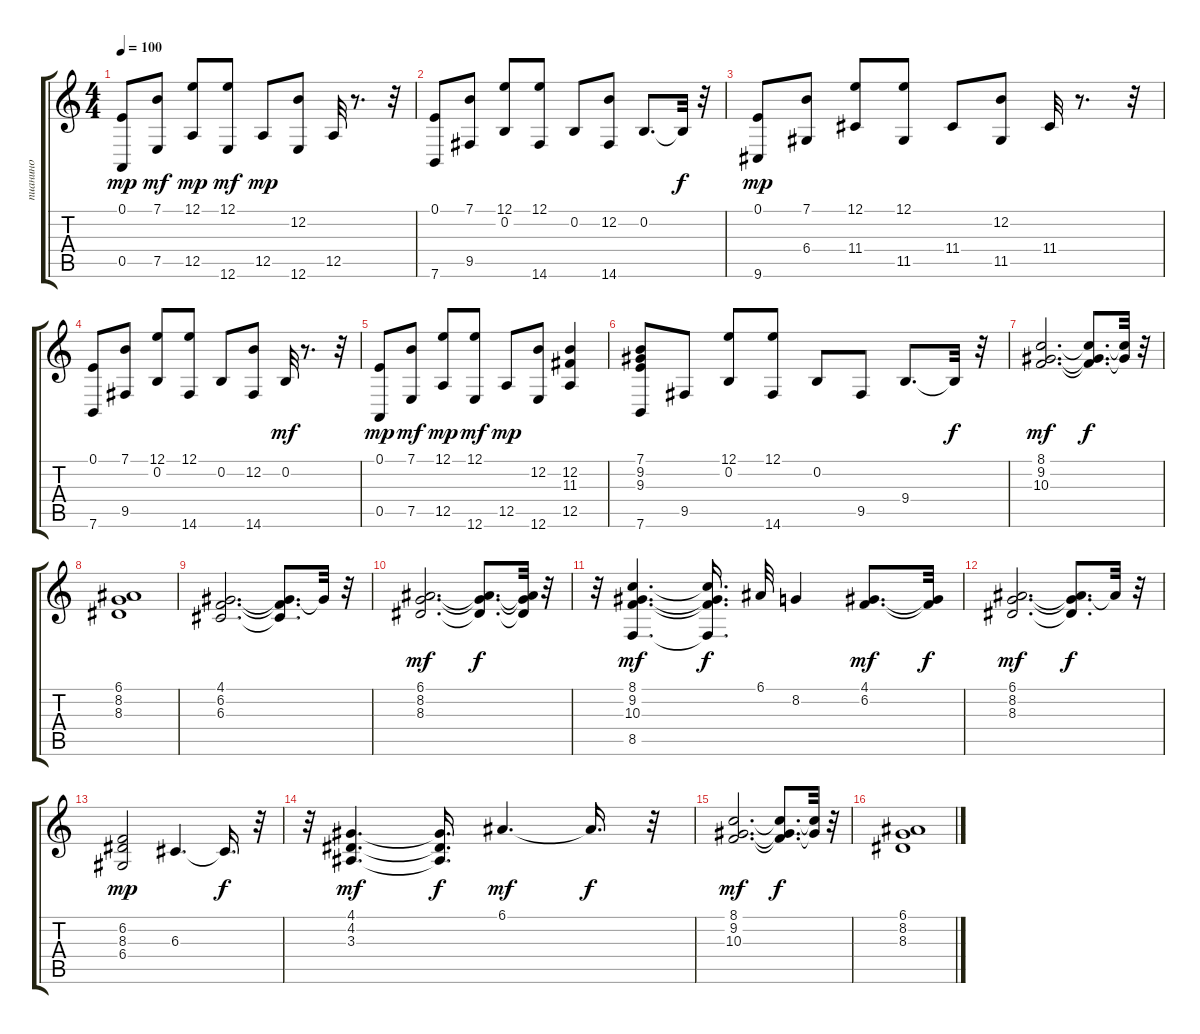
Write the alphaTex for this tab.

\track ("пианино" "пианино") {instrument electricgrandpiano}
\staff {score tabs}
\tuning (E4 B3 G3 D3 A2 E2) {hide}
\ts (4 4)
\tempo 100
\clef g2
\ks c
(0.1 0.5).8{dy mp} (7.1 7.5).8{dy mf} (12.1 12.5).8{dy mp} (12.1 12.6).8{dy mf} 12.5.8{dy mp} (12.2 12.6).8 12.5.32 r.8{d} r.32 |
(0.1 7.6).8 (7.1 9.5).8 (12.1 0.2).8 (12.1 14.6).8 0.2.8 (12.2 14.6).8 0.2.8{d} 0.2{t}.32{dy f} r.32 |
(0.1 9.6).8{dy mp} (7.1 6.4).8 (12.1 11.4).8 (12.1 11.5).8 11.4.8 (12.2 11.5).8 11.4.32 r.8{d} r.32 |
(0.1 7.6).8 (7.1 9.5).8 (12.1 0.2).8 (12.1 14.6).8 0.2.8 (12.2 14.6).8 0.2.32{dy mf} r.8{d} r.32 |
(0.1 0.5).8{dy mp} (7.1 7.5).8{dy mf} (12.1 12.5).8{dy mp} (12.1 12.6).8{dy mf} 12.5.8{dy mp} (12.2 12.6).8 (12.2 11.3 12.5).4 |
(7.1 9.2 9.3 7.6).8 9.5.8 (12.1 0.2).8 (12.1 14.6).8 0.2.8 9.5.8 9.4.8{d} 9.4{t}.32{dy f} r.32 |
(8.1 9.2 10.3).2{d dy mf} (8.1{t} 9.2{t} 10.3{t}).8{d dy f} (8.1{t} 9.2{t}).32 r.32 |
(6.1 8.2 8.3).1 |
(4.1 6.2 6.3).2{d} (4.1{t} 6.2{t} 6.3{t}).8{d} 4.1{t}.32 r.32 |
(6.1 8.2 8.3).2{d dy mf} (6.1{t} 8.2{t} 8.3{t}).8{d dy f} (6.1{t} 8.2{t} 8.3{t}).32 r.32 |
r.32 (8.1 9.2 10.3 8.5).4{d dy mf} (8.1{t} 9.2{t} 10.3{t} 8.5{t}).16{d dy f} 6.1.32 8.2.4 (4.1 6.2).8{d dy mf} (4.1{t} 6.2{t}).32{dy f} |
(6.1 8.2 8.3).2{d dy mf} (6.1{t} 8.2{t} 8.3{t}).8{d dy f} 6.1{t}.32 r.32 |
(6.2 8.3 6.4).2{dy mp} 6.3.4{d} 6.3{t}.16{d dy f} r.32 |
r.32 (4.1 4.2 3.3).4{d dy mf} (4.1{t} 4.2{t} 3.3{t}).16{d dy f} 6.1.4{d dy mf} 6.1{t}.16{d dy f} r.32 |
(8.1 9.2 10.3).2{d dy mf} (8.1{t} 9.2{t} 10.3{t}).8{d dy f} (8.1{t} 9.2{t}).32 r.32 |
(6.1 8.2 8.3).1
